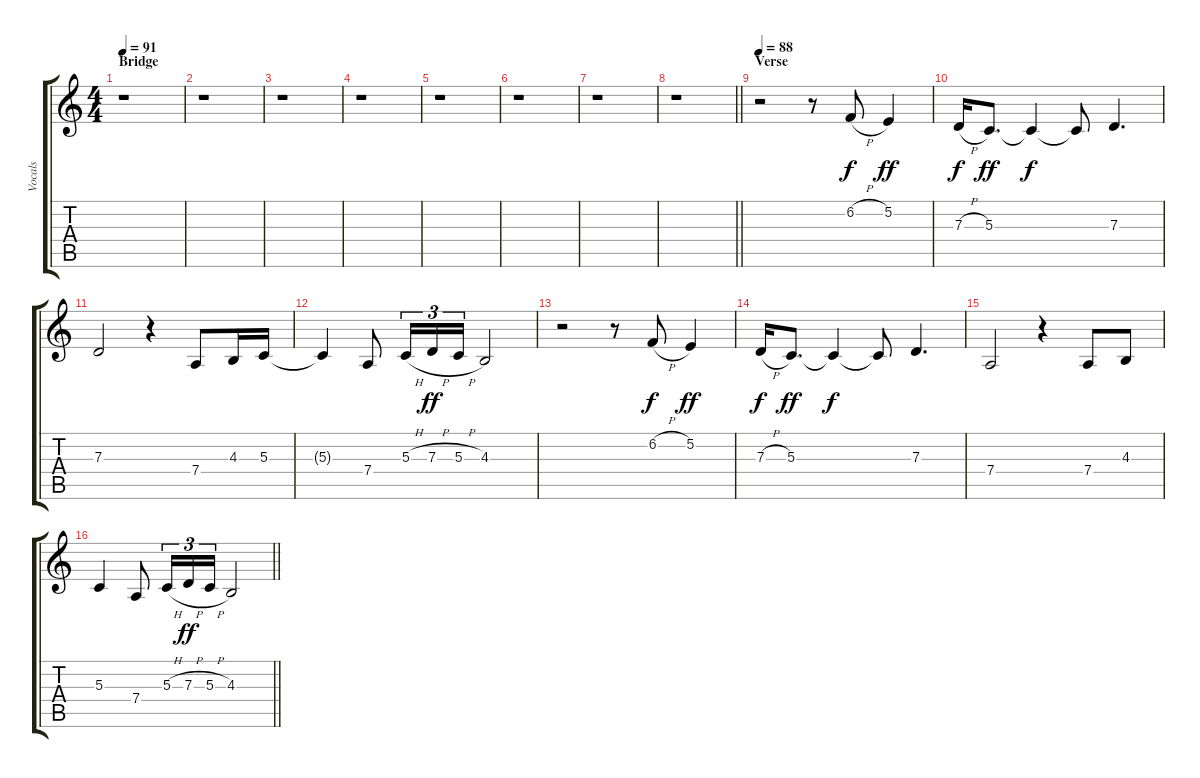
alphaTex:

\track ("Vocals" "Vocals") {instrument clarinet}
\staff {score tabs}
\tuning (E4 B3 G3 D3 A2 D2) {hide}
\ts (4 4)
\section ("" "Bridge")
\tempo 91
\clef g2
\ks c
r.1{dy ff} |
r.1 |
r.1 |
r.1 |
r.1 |
r.1 |
r.1 |
\barLineRight lightlight
r.1 |
\section ("" "Verse")
\tempo 88
r.2 r.8 6.2{h}.8{dy f} 5.2.4{dy ff} |
7.3{h}.16{dy f} 5.3.8{d dy ff} 5.3{t}.4{dy f} 5.3{t}.8 7.3.4{d} |
7.3.2 r.4 7.4.8 4.3.16 5.3.16 |
5.3{t}.4 7.4.8 5.3{h}.16{tu (3 2)} 7.3{h}.16{tu (3 2) dy ff} 5.3{h}.16{tu (3 2)} 4.3.2 |
r.2 r.8 6.2{h}.8{dy f} 5.2.4{dy ff} |
7.3{h}.16{dy f} 5.3.8{d dy ff} 5.3{t}.4{dy f} 5.3{t}.8 7.3.4{d} |
7.4.2 r.4 7.4.8 4.3.8 |
\barLineRight lightlight
5.3.4 7.4.8 5.3{h}.16{tu (3 2)} 7.3{h}.16{tu (3 2) dy ff} 5.3{h}.16{tu (3 2)} 4.3.2
